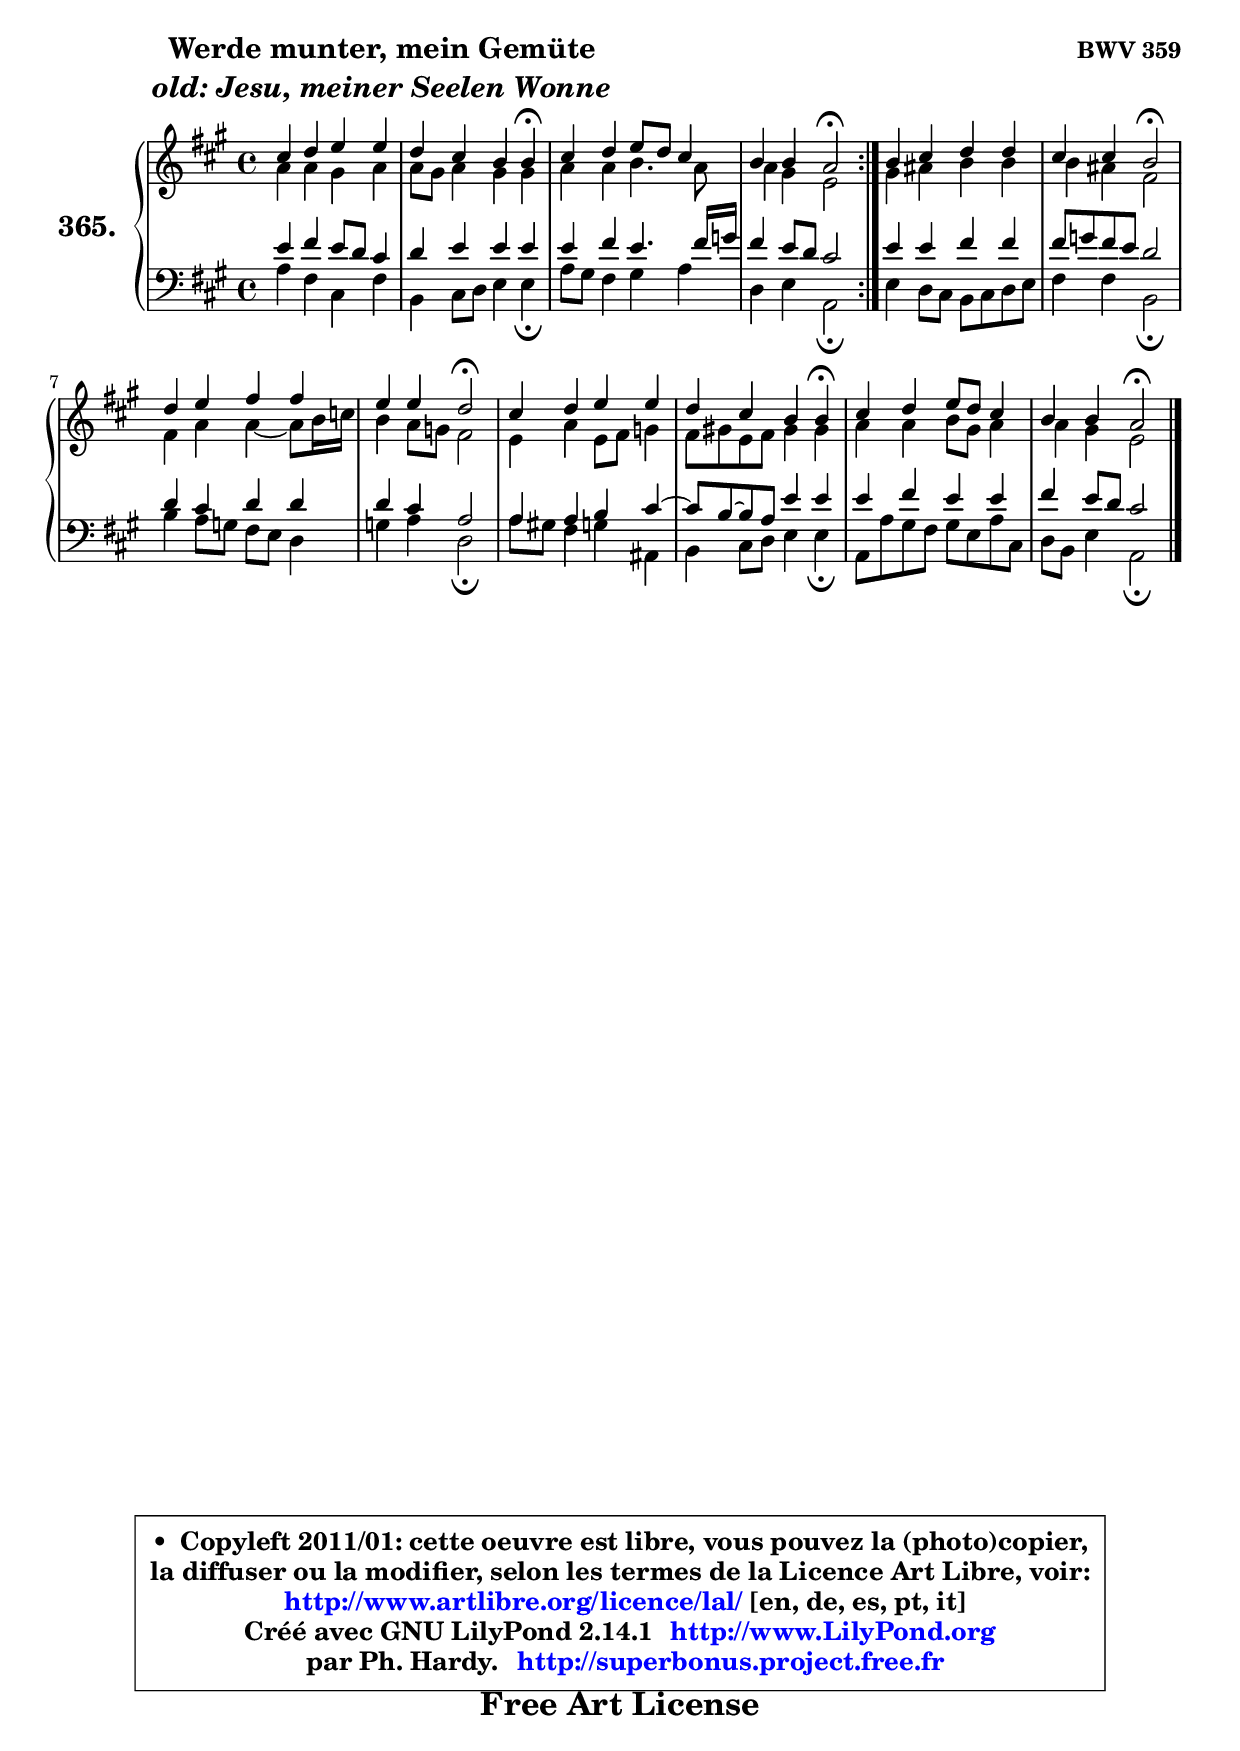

\version "2.14.1"

    \paper {
%	system-system-spacing #'padding = #0.1
%	score-system-spacing #'padding = #0.1
%	ragged-bottom = ##f
%	ragged-last-bottom = ##f
	}

    \header {
      opus = \markup { \bold "BWV 359" }
      piece = \markup { \hspace #9 \fontsize #2 \bold \column \center-align { \line { "Werde munter, mein Gemüte" }
                     \line { \italic "old: Jesu, meiner Seelen Wonne" }
                 } }
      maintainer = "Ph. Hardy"
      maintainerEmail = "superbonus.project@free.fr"
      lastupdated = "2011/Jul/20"
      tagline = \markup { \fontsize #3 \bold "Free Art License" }
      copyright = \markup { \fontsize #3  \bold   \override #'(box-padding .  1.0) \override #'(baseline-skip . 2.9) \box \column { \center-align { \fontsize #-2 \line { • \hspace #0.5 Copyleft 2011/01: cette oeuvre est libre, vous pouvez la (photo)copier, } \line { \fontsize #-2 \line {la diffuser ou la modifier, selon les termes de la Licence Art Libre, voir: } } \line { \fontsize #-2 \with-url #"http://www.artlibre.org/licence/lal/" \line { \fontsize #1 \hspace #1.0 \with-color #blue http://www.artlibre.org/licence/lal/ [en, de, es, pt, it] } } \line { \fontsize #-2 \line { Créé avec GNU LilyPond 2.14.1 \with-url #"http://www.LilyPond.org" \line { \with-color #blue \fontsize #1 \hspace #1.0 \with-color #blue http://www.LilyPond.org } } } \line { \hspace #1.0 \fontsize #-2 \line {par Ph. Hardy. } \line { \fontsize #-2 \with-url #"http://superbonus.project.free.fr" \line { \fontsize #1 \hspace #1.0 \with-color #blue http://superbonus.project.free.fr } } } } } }

	  }

  guidemidi = {
	\repeat volta 2 {
        R1 |
        r2. \tempo 4 = 30 r4 \tempo 4 = 78 |
        R1 |
        r2 \tempo 4 = 34 r2 \tempo 4 = 78 | } %fin du repeat
        R1 |
        r2 \tempo 4 = 34 r2 \tempo 4 = 78 |
        R1 |
        r2 \tempo 4 = 34 r2 \tempo 4 = 78 |
        R1 |
        r2. \tempo 4 = 30 r4 \tempo 4 = 78 |
        R1 |
        r2 \tempo 4 = 34 r2 |
	}

  upper = {
	\time 4/4
	\key a \major
	\clef treble
	\voiceOne
	<< { 
	% SOPRANO
	\set Voice.midiInstrument = "acoustic grand"
	\relative c'' {
	\repeat volta 2 {
        cis4 d e e |
        d4 cis b b\fermata |
        cis4 d e8 d cis4 |
        b4 b a2\fermata | } %fin du repeat
        b4 cis d d |
        cis4 cis b2\fermata |
        d4 e fis fis |
        e4 e d2\fermata |
        cis4 d e e |
        d4 cis b b\fermata |
        cis4 d e8 d cis4 |
        b4 b a2\fermata |
        \bar "|."
	} % fin de relative
	}

	\context Voice="1" { \voiceTwo 
	% ALTO
	\set Voice.midiInstrument = "acoustic grand"
	\relative c'' {
	\repeat volta 2 {
        a4 a gis a |
        a8 gis a4 gis gis |
        a4 a b4. a8 |
        a4 gis e2 | } %fin du repeat
        gis4 ais b b |
        b4 ais fis2 |
        fis4 a a4 ~ a8 b16 c |
        b4 a8 g fis2 |
        e4 a e8 fis g4 |
        fis8 gis! e fis gis4 gis |
        a4 a b8 gis a4 |
        a4 gis e2 |
        \bar "|."
	} % fin de relative
	\oneVoice
	} >>
	}

    lower = {
	\time 4/4
	\key a \major
	\clef bass
	\voiceOne
	<< { 
	% TENOR
	\set Voice.midiInstrument = "acoustic grand"
	\relative c' {
	\repeat volta 2 {
        e4 fis e8 d cis4 |
        d4 e e e |
        e4 fis e4. fis16 g |
        fis4 e8 d cis2 | } %fin du repeat
        e4 e fis fis |
        fis8 g fis e d2 |
        d4 cis d d |
        d4 cis a2 |
        a4 a b cis4 ~ |
	cis8 b ~ b8 a e'4 e |
        e4 fis e e |
        fis4 e8 d cis2 |
        \bar "|."
	} % fin de relative
	}
	\context Voice="1" { \voiceTwo 
	% BASS
	\set Voice.midiInstrument = "acoustic grand"
	\relative c' {
	\repeat volta 2 {
        a4 fis cis fis |
        b,4 cis8 d e4 e\fermata |
        a8 gis fis4 gis a |
        d,4 e a,2\fermata | } %fin du repeat
        e'4 d8 cis b cis d e |
        fis4 fis b,2\fermata |
        b'4 a8 g fis e d4 |
        g4 a d,2\fermata |
        a'8 gis! fis4 g ais, |
        b4 cis8 d e4 e\fermata |
        a,8 a' gis fis gis e a cis, |
        d8 b e4 a,2\fermata |
        \bar "|."
	} % fin de relative
	\oneVoice
	} >>
	}


    \score { 

	\new PianoStaff <<
	\set PianoStaff.instrumentName = \markup { \bold \huge "365." }
	\new Staff = "upper" \upper
	\new Staff = "lower" \lower
	>>

    \layout {
%	ragged-last = ##f
	   }

         } % fin de score

  \score {
    \unfoldRepeats { << \guidemidi \upper \lower >> }
    \midi {
    \context {
     \Staff
      \remove "Staff_performer"
               }

     \context {
      \Voice
       \consists "Staff_performer"
                }

     \context { 
      \Score
      tempoWholesPerMinute = #(ly:make-moment 78 4)
		}
	    }
	}

